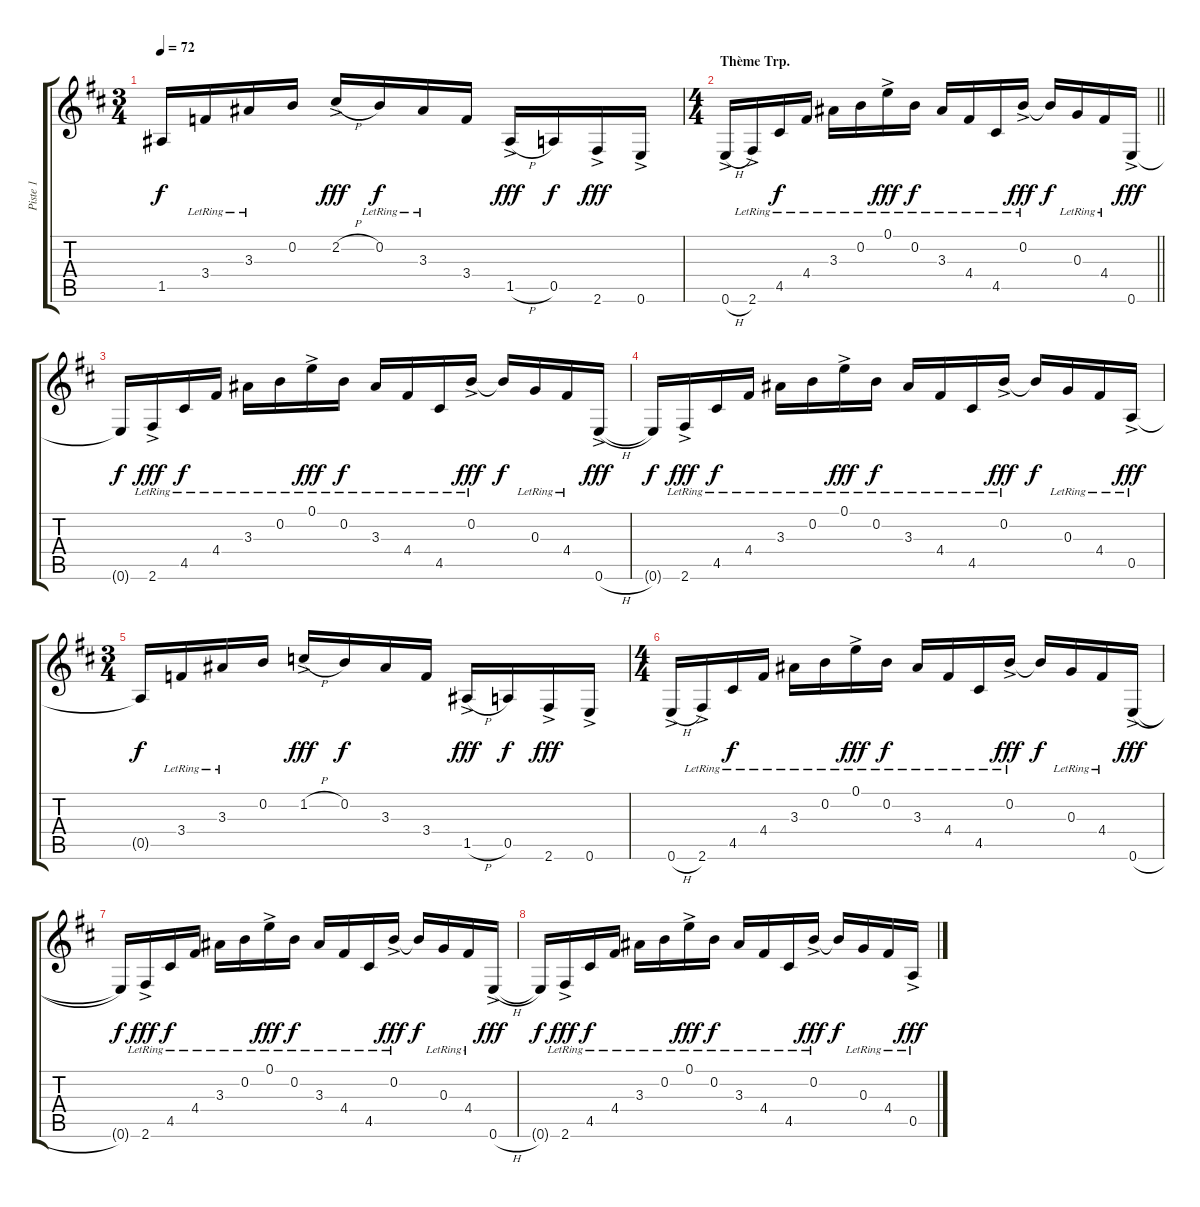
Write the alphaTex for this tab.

\track ("Piste 1" "Piste 1") {instrument electricguitarclean}
\staff {score tabs}
\tuning (E4 B3 G3 D3 A2 E2) {hide}
\ts (3 4)
\tempo 72
\clef g2
\ks bminor
1.5{t}.16{dy f} 3.4{lr}.16 3.3{lr}.16 0.2.16 2.2{h ac}.16{dy fff} 0.2{lr}.16{dy f} 3.3{lr}.16 3.4.16 1.5{h ac}.16{dy fff} 0.5.16{dy f} 2.6{ac}.16{dy fff} 0.6{ac}.16 |
\ts (4 4)
\section ("" "Thème Trp.")
\barLineRight lightlight
0.6{h ac}.16{volume 7 balance 16 instrument electricguitarclean} 2.6{ac lr}.16 4.5{lr}.16{dy f} 4.4{lr}.16 3.3{lr}.16 0.2{lr}.16 0.1{ac lr}.16{dy fff} 0.2{lr}.16{dy f} 3.3{lr}.16 4.4{lr}.16 4.5{lr}.16 0.2{ac lr}.16{dy fff} 0.2{t}.16{dy f} 0.3{lr}.16 4.4{lr}.16 0.6{ac}.16{dy fff volume 7 balance 16 instrument electricguitarclean} |
0.6{t}.16{dy f volume 7 balance 16 instrument electricguitarclean} 2.6{ac lr}.16{dy fff} 4.5{lr}.16{dy f} 4.4{lr}.16 3.3{lr}.16 0.2{lr}.16 0.1{ac lr}.16{dy fff} 0.2{lr}.16{dy f} 3.3{lr}.16 4.4{lr}.16 4.5{lr}.16 0.2{ac lr}.16{dy fff} 0.2{t}.16{dy f} 0.3{lr}.16 4.4{lr}.16 0.6{h ac}.16{dy fff} |
0.6{t}.16{dy f} 2.6{ac lr}.16{dy fff} 4.5{lr}.16{dy f} 4.4{lr}.16 3.3{lr}.16 0.2{lr}.16 0.1{ac lr}.16{dy fff} 0.2{lr}.16{dy f} 3.3{lr}.16 4.4{lr}.16 4.5{lr}.16 0.2{ac lr}.16{dy fff} 0.2{t}.16{dy f} 0.3{lr}.16 4.4{lr}.16 0.5{ac lr}.16{dy fff} |
\ts (3 4)
0.5{t}.16{dy f} 3.4{lr}.16 3.3{lr}.16 0.2.16 1.2{h ac}.16{dy fff} 0.2.16{dy f} 3.3.16 3.4.16 1.5{h ac}.16{dy fff} 0.5.16{dy f} 2.6{ac}.16{dy fff} 0.6{ac}.16 |
\ts (4 4)
0.6{h ac}.16 2.6{ac lr}.16 4.5{lr}.16{dy f} 4.4{lr}.16 3.3{lr}.16 0.2{lr}.16 0.1{ac lr}.16{dy fff} 0.2{lr}.16{dy f} 3.3{lr}.16 4.4{lr}.16 4.5{lr}.16 0.2{ac lr}.16{dy fff} 0.2{t}.16{dy f} 0.3{lr}.16 4.4{lr}.16 0.6{h ac}.16{dy fff} |
0.6{t}.16{dy f} 2.6{ac lr}.16{dy fff} 4.5{lr}.16{dy f} 4.4{lr}.16 3.3{lr}.16 0.2{lr}.16 0.1{ac lr}.16{dy fff} 0.2{lr}.16{dy f} 3.3{lr}.16 4.4{lr}.16 4.5{lr}.16 0.2{ac lr}.16{dy fff} 0.2{t}.16{dy f} 0.3{lr}.16 4.4{lr}.16 0.6{h ac}.16{dy fff} |
0.6{t}.16{dy f} 2.6{ac lr}.16{dy fff} 4.5{lr}.16{dy f} 4.4{lr}.16 3.3{lr}.16 0.2{lr}.16 0.1{ac lr}.16{dy fff} 0.2{lr}.16{dy f} 3.3{lr}.16 4.4{lr}.16 4.5{lr}.16 0.2{ac lr}.16{dy fff} 0.2{t}.16{dy f} 0.3{lr}.16 4.4{lr}.16 0.5{ac lr}.16{dy fff}
